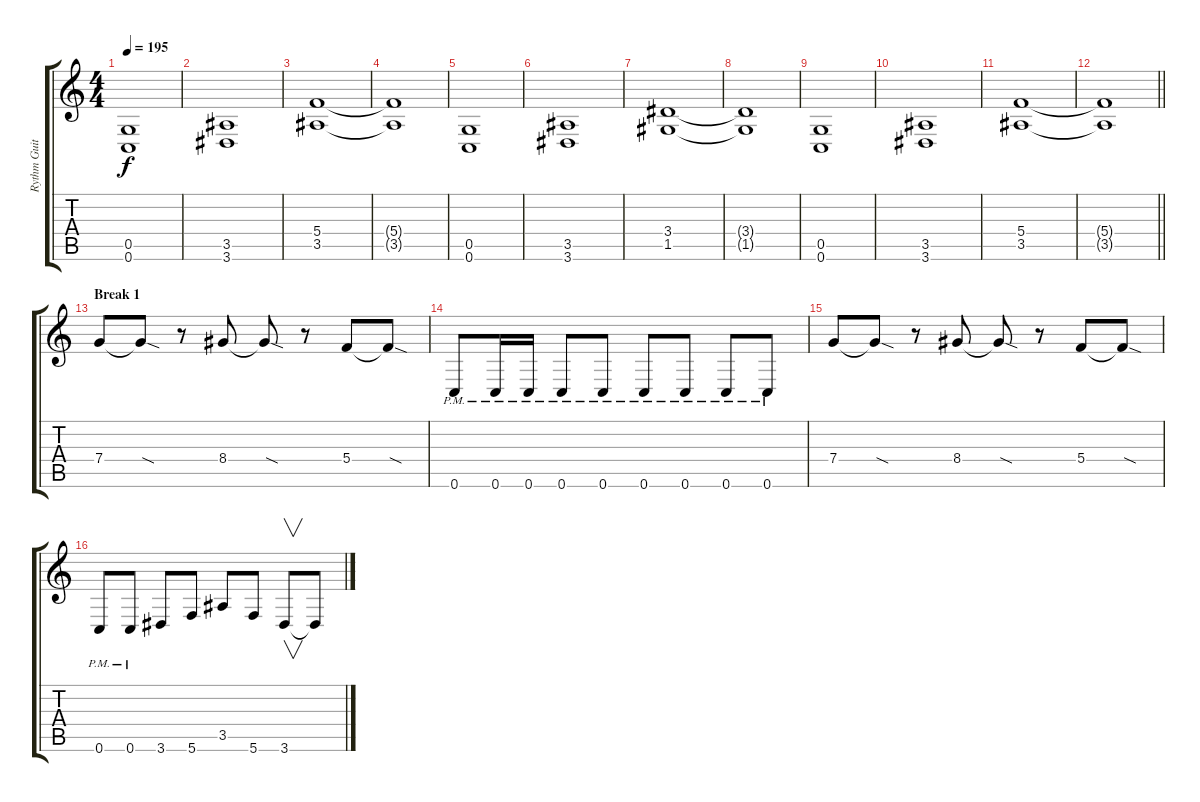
\track ("Rythm Guitar (Mätze)" "Rythm Guit") {instrument distortionguitar}
\staff {score tabs}
\tuning (D4 A3 F3 C3 G2 C2) {hide}
\ts (4 4)
\tempo 195
\clef g2
\ks c
(0.5 0.6).1{dy f} |
(3.5 3.6).1 |
(5.4 3.5).1 |
(5.4{t} 3.5{t}).1 |
(0.5 0.6).1 |
(3.5 3.6).1 |
(3.4 1.5).1 |
(3.4{t} 1.5{t}).1 |
(0.5 0.6).1 |
(3.5 3.6).1 |
(5.4 3.5).1 |
\barLineRight lightlight
(5.4{t} 3.5{t}).1 |
\section ("" "Break 1")
7.4.8 7.4{sod t}.8 r.8 8.4.8 8.4{sod t}.8 r.8 5.4.8 5.4{sod t}.8 |
0.6{pm}.8 0.6{pm}.16 0.6{pm}.16 0.6{pm}.8 0.6{pm}.8 0.6{pm}.8 0.6{pm}.8 0.6{pm}.8 0.6{pm}.8 |
7.4.8 7.4{sod t}.8 r.8 8.4.8 8.4{sod t}.8 r.8 5.4.8 5.4{sod t}.8 |
0.6{pm}.8 0.6{pm}.8 3.6.8 5.6.8 3.5.8 5.6.8 3.6.8{v} 3.6{t}.8
